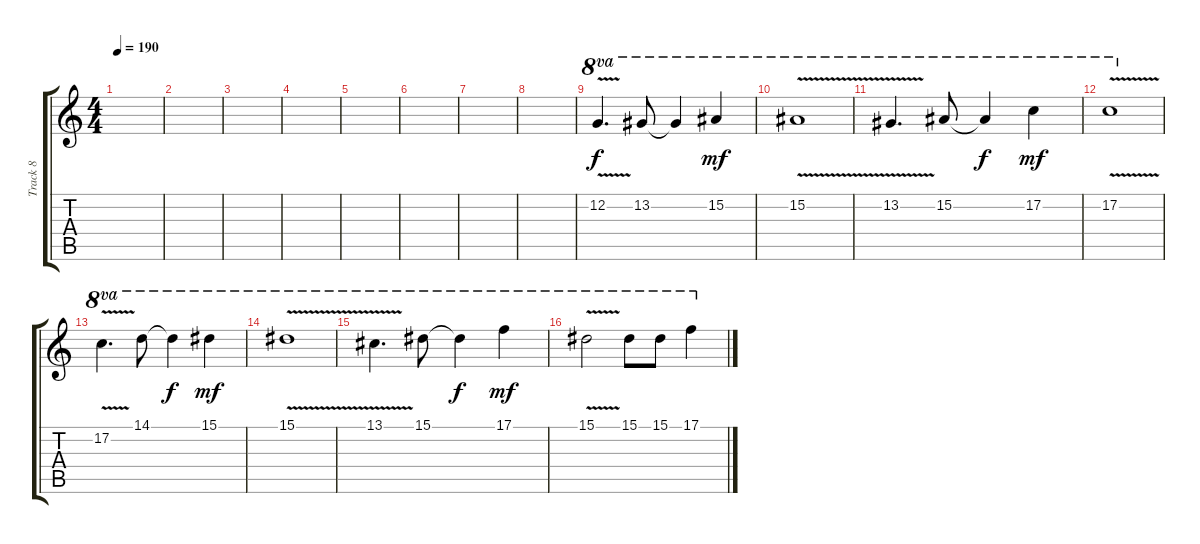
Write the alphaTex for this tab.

\track ("Track 8" "Track 8") {instrument distortionguitar}
\staff {score tabs}
\tuning (C4 G3 Eb3 Bb2 F2 C2) {hide}
\ts (4 4)
\tempo 190
\clef g2
\ks c
|
|
|
|
|
|
|
|
12.2{v}.4{d ot 8va} 13.2.8{ot 8va} 13.2{t}.4{ot 8va dy f} 15.2.4{ot 8va dy mf} |
15.2{v}.1{ot 8va} |
13.2{v}.4{d ot 8va} 15.2.8{ot 8va} 15.2{t}.4{ot 8va dy f} 17.2.4{ot 8va dy mf} |
17.2{v}.1{ot 8va} |
17.2{v}.4{d ot 8va} 14.1.8{ot 8va} 14.1{t}.4{ot 8va dy f} 15.1.4{ot 8va dy mf} |
15.1{v}.1{ot 8va} |
13.1{v}.4{d ot 8va} 15.1.8{ot 8va} 15.1{t}.4{ot 8va dy f} 17.1.4{ot 8va dy mf} |
15.1{v}.2{ot 8va} 15.1.8{ot 8va} 15.1.8{ot 8va} 17.1.4{ot 8va}
